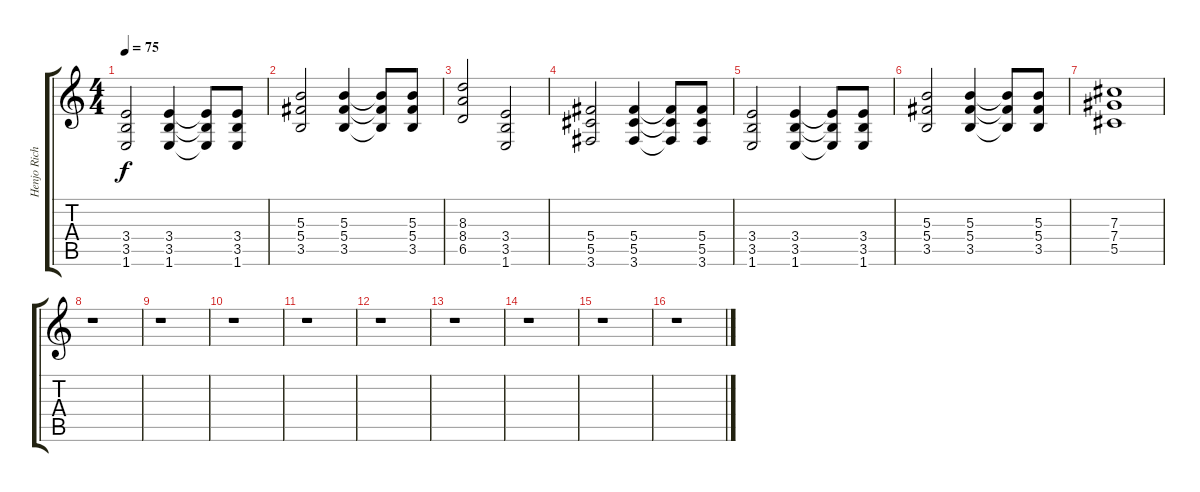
\track ("Henjo Richter (Guitar)" "Henjo Rich") {instrument distortionguitar}
\staff {score tabs}
\tuning (Eb4 Bb3 Gb3 Db3 Ab2 Eb2) {hide}
\ts (4 4)
\tempo 75
\clef g2
\ks c
(3.4 3.5 1.6).2{dy f} (3.4 3.5 1.6).4 (3.4{t} 3.5{t} 1.6{t}).8 (3.4 3.5 1.6).8 |
(5.3 5.4 3.5).2 (5.3 5.4 3.5).4 (5.3{t} 5.4{t} 3.5{t}).8 (5.3 5.4 3.5).8 |
(8.3 8.4 6.5).2 (3.4 3.5 1.6).2 |
(5.4 5.5 3.6).2 (5.4 5.5 3.6).4 (5.4{t} 5.5{t} 3.6{t}).8 (5.4 5.5 3.6).8 |
(3.4 3.5 1.6).2 (3.4 3.5 1.6).4 (3.4{t} 3.5{t} 1.6{t}).8 (3.4 3.5 1.6).8 |
(5.3 5.4 3.5).2 (5.3 5.4 3.5).4 (5.3{t} 5.4{t} 3.5{t}).8 (5.3 5.4 3.5).8 |
(7.3 7.4 5.5).1 |
r.1 |
r.1 |
r.1 |
r.1 |
r.1 |
r.1 |
r.1 |
r.1 |
r.1
